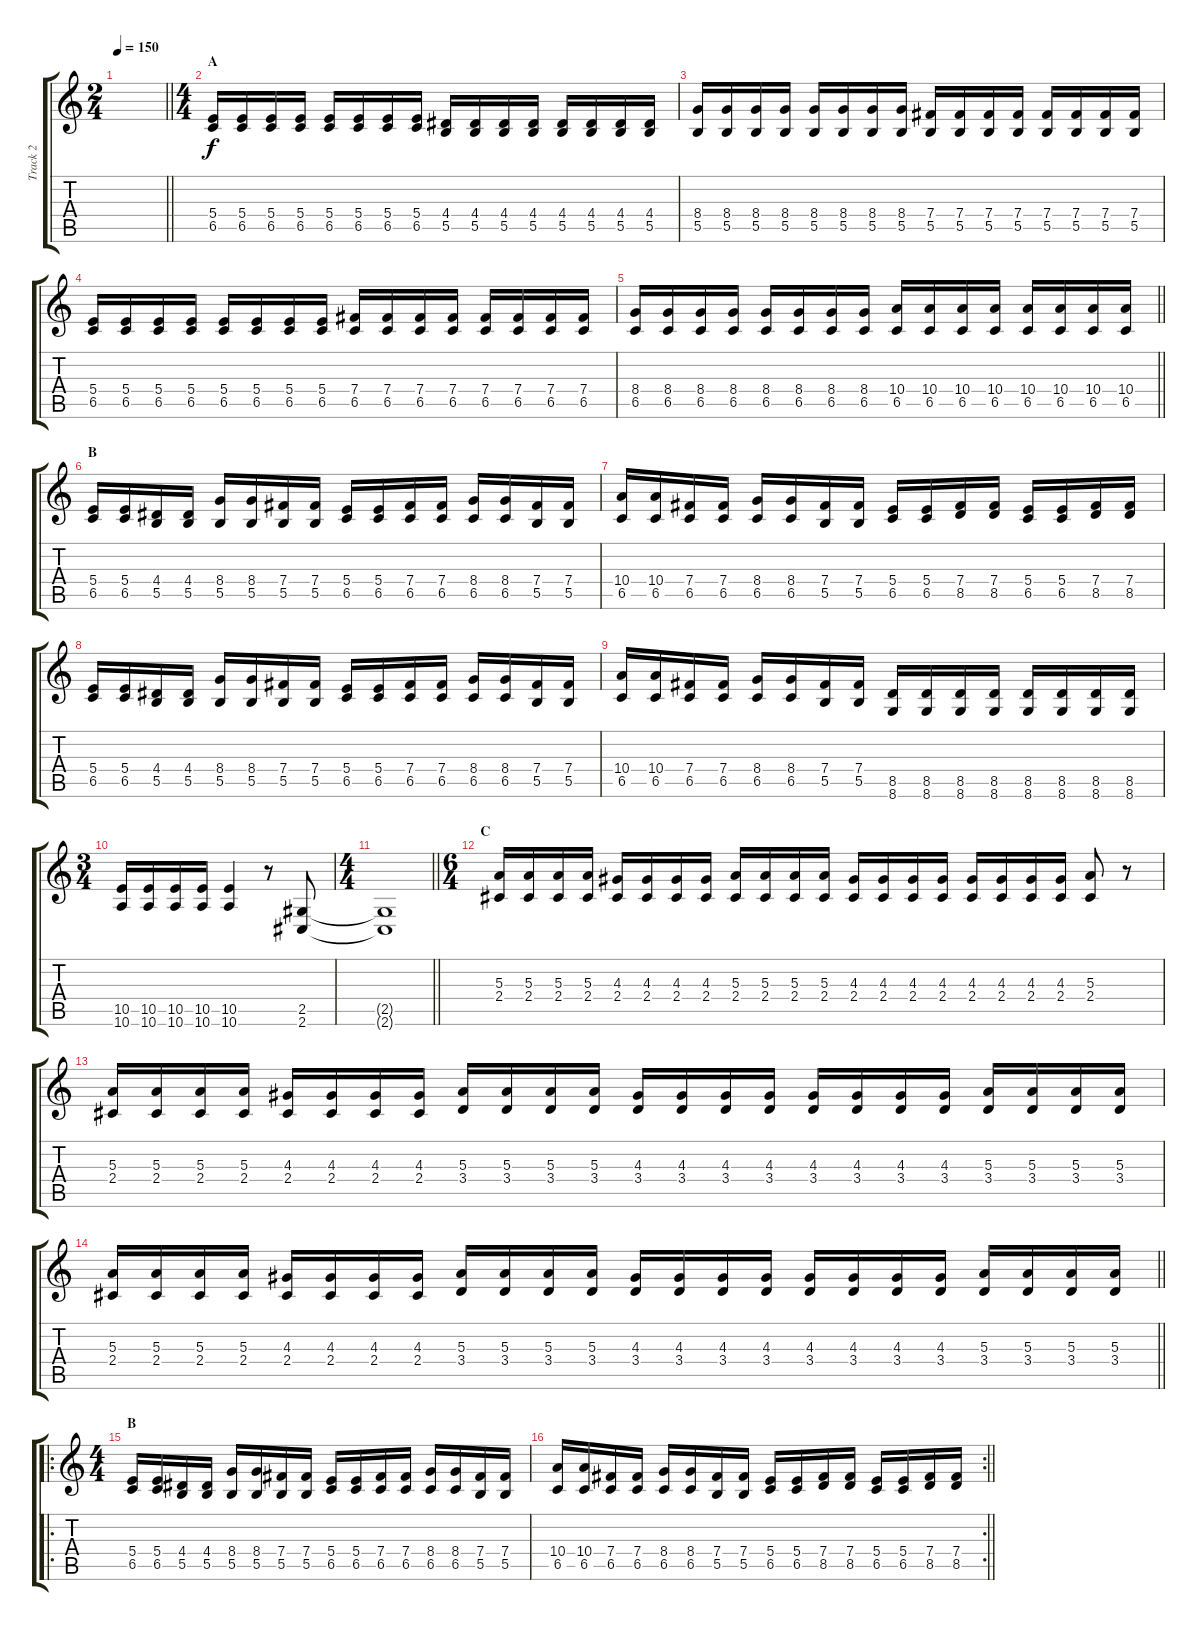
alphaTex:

\track ("Track 2" "Track 2") {instrument distortionguitar}
\staff {score tabs}
\tuning (Db4 Ab3 E3 B2 Gb2 B1) {hide}
\ts (2 4)
\tempo 150
\clef g2
\barLineRight lightlight
\ks c
|
\ts (4 4)
\section ("" "A")
(5.4 6.5).16 (5.4 6.5).16 (5.4 6.5).16 (5.4 6.5).16 (5.4 6.5).16 (5.4 6.5).16 (5.4 6.5).16 (5.4 6.5).16 (4.4 5.5).16 (4.4 5.5).16 (4.4 5.5).16 (4.4 5.5).16 (4.4 5.5).16 (4.4 5.5).16 (4.4 5.5).16 (4.4 5.5).16 |
(8.4 5.5).16 (8.4 5.5).16 (8.4 5.5).16 (8.4 5.5).16 (8.4 5.5).16 (8.4 5.5).16 (8.4 5.5).16 (8.4 5.5).16 (7.4 5.5).16 (7.4 5.5).16 (7.4 5.5).16 (7.4 5.5).16 (7.4 5.5).16 (7.4 5.5).16 (7.4 5.5).16 (7.4 5.5).16 |
(5.4 6.5).16 (5.4 6.5).16 (5.4 6.5).16 (5.4 6.5).16 (5.4 6.5).16 (5.4 6.5).16 (5.4 6.5).16 (5.4 6.5).16 (7.4 6.5).16 (7.4 6.5).16 (7.4 6.5).16 (7.4 6.5).16 (7.4 6.5).16 (7.4 6.5).16 (7.4 6.5).16 (7.4 6.5).16 |
\barLineRight lightlight
(8.4 6.5).16 (8.4 6.5).16 (8.4 6.5).16 (8.4 6.5).16 (8.4 6.5).16 (8.4 6.5).16 (8.4 6.5).16 (8.4 6.5).16 (10.4 6.5).16 (10.4 6.5).16 (10.4 6.5).16 (10.4 6.5).16 (10.4 6.5).16 (10.4 6.5).16 (10.4 6.5).16 (10.4 6.5).16 |
\section ("" "B")
(5.4 6.5).16 (5.4 6.5).16 (4.4 5.5).16 (4.4 5.5).16 (8.4 5.5).16 (8.4 5.5).16 (7.4 5.5).16 (7.4 5.5).16 (5.4 6.5).16 (5.4 6.5).16 (7.4 6.5).16 (7.4 6.5).16 (8.4 6.5).16 (8.4 6.5).16 (7.4 5.5).16 (7.4 5.5).16 |
(10.4 6.5).16 (10.4 6.5).16 (7.4 6.5).16 (7.4 6.5).16 (8.4 6.5).16 (8.4 6.5).16 (7.4 5.5).16 (7.4 5.5).16 (5.4 6.5).16 (5.4 6.5).16 (7.4 8.5).16 (7.4 8.5).16 (5.4 6.5).16 (5.4 6.5).16 (7.4 8.5).16 (7.4 8.5).16 |
(5.4 6.5).16 (5.4 6.5).16 (4.4 5.5).16 (4.4 5.5).16 (8.4 5.5).16 (8.4 5.5).16 (7.4 5.5).16 (7.4 5.5).16 (5.4 6.5).16 (5.4 6.5).16 (7.4 6.5).16 (7.4 6.5).16 (8.4 6.5).16 (8.4 6.5).16 (7.4 5.5).16 (7.4 5.5).16 |
(10.4 6.5).16 (10.4 6.5).16 (7.4 6.5).16 (7.4 6.5).16 (8.4 6.5).16 (8.4 6.5).16 (7.4 5.5).16 (7.4 5.5).16 (8.5 8.6).16 (8.5 8.6).16 (8.5 8.6).16 (8.5 8.6).16 (8.5 8.6).16 (8.5 8.6).16 (8.5 8.6).16 (8.5 8.6).16 |
\ts (3 4)
(10.5 10.6).16 (10.5 10.6).16 (10.5 10.6).16 (10.5 10.6).16 (10.5 10.6).4 r.8 (2.5 2.6).8 |
\ts (4 4)
\barLineRight lightlight
(2.5{t} 2.6{t}).1 |
\ts (6 4)
\section ("" "C")
(5.3 2.4).16 (5.3 2.4).16 (5.3 2.4).16 (5.3 2.4).16 (4.3 2.4).16 (4.3 2.4).16 (4.3 2.4).16 (4.3 2.4).16 (5.3 2.4).16 (5.3 2.4).16 (5.3 2.4).16 (5.3 2.4).16 (4.3 2.4).16 (4.3 2.4).16 (4.3 2.4).16 (4.3 2.4).16 (4.3 2.4).16 (4.3 2.4).16 (4.3 2.4).16 (4.3 2.4).16 (5.3 2.4).8 r.8 |
(5.3 2.4).16 (5.3 2.4).16 (5.3 2.4).16 (5.3 2.4).16 (4.3 2.4).16 (4.3 2.4).16 (4.3 2.4).16 (4.3 2.4).16 (5.3 3.4).16 (5.3 3.4).16 (5.3 3.4).16 (5.3 3.4).16 (4.3 3.4).16 (4.3 3.4).16 (4.3 3.4).16 (4.3 3.4).16 (4.3 3.4).16 (4.3 3.4).16 (4.3 3.4).16 (4.3 3.4).16 (5.3 3.4).16 (5.3 3.4).16 (5.3 3.4).16 (5.3 3.4).16 |
\barLineRight lightlight
(5.3 2.4).16 (5.3 2.4).16 (5.3 2.4).16 (5.3 2.4).16 (4.3 2.4).16 (4.3 2.4).16 (4.3 2.4).16 (4.3 2.4).16 (5.3 3.4).16 (5.3 3.4).16 (5.3 3.4).16 (5.3 3.4).16 (4.3 3.4).16 (4.3 3.4).16 (4.3 3.4).16 (4.3 3.4).16 (4.3 3.4).16 (4.3 3.4).16 (4.3 3.4).16 (4.3 3.4).16 (5.3 3.4).16 (5.3 3.4).16 (5.3 3.4).16 (5.3 3.4).16 |
\ro
\ts (4 4)
\section ("" "B")
(5.4 6.5).16 (5.4 6.5).16 (4.4 5.5).16 (4.4 5.5).16 (8.4 5.5).16 (8.4 5.5).16 (7.4 5.5).16 (7.4 5.5).16 (5.4 6.5).16 (5.4 6.5).16 (7.4 6.5).16 (7.4 6.5).16 (8.4 6.5).16 (8.4 6.5).16 (7.4 5.5).16 (7.4 5.5).16 |
\rc 2
\barLineRight lightlight
(10.4 6.5).16 (10.4 6.5).16 (7.4 6.5).16 (7.4 6.5).16 (8.4 6.5).16 (8.4 6.5).16 (7.4 5.5).16 (7.4 5.5).16 (5.4 6.5).16 (5.4 6.5).16 (7.4 8.5).16 (7.4 8.5).16 (5.4 6.5).16 (5.4 6.5).16 (7.4 8.5).16 (7.4 8.5).16
